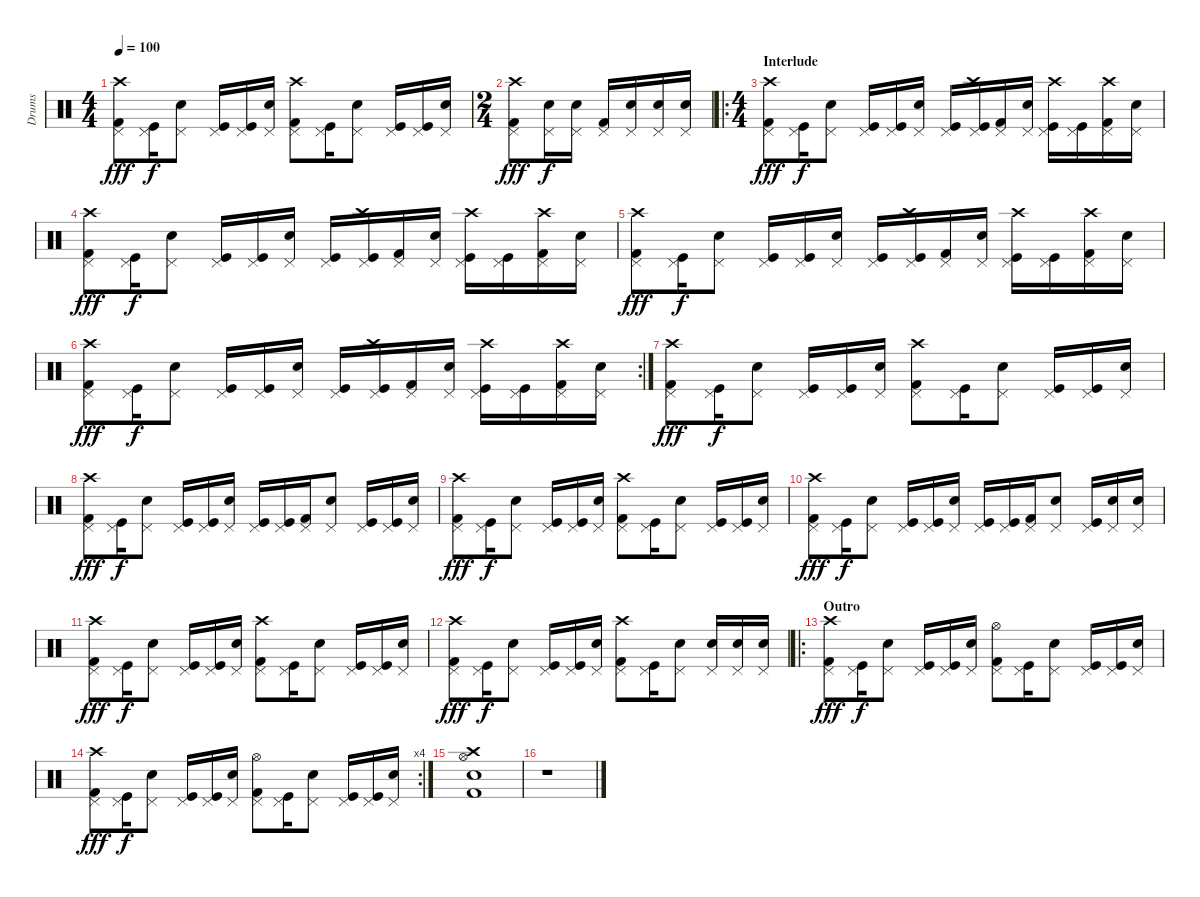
\track ("Drums" "Drums") {instrument percussion}
\staff {score}
\articulation defaults
\ts (4 4)
\tempo 100
\clef neutral
\ks c
("Kick (hit) 2" "Pedal Hi-Hat (hit)" "Crash high (hit)").8{dy fff} ("Kick (hit)" "Pedal Hi-Hat (hit)").16{dy f} ("Snare (hit) 2" "Pedal Hi-Hat (hit)").8 ("Kick (hit)" "Pedal Hi-Hat (hit)").16 ("Kick (hit)" "Pedal Hi-Hat (hit)").16 ("Snare (hit) 2" "Pedal Hi-Hat (hit)").16 ("Kick (hit) 2" "Pedal Hi-Hat (hit)" "Crash high (hit)").8 ("Kick (hit)" "Pedal Hi-Hat (hit)").16 ("Snare (hit) 2" "Pedal Hi-Hat (hit)").8 ("Kick (hit)" "Pedal Hi-Hat (hit)").16 ("Kick (hit)" "Pedal Hi-Hat (hit)").16 ("Snare (hit) 2" "Pedal Hi-Hat (hit)").16 |
\ts (2 4)
("Kick (hit) 2" "Pedal Hi-Hat (hit)" "Crash high (hit)").8{dy fff} ("Snare (hit) 2" "Pedal Hi-Hat (hit)").16{dy f} ("Snare (hit) 2" "Pedal Hi-Hat (hit)").16 ("Kick (hit) 2" "Pedal Hi-Hat (hit)").16 ("Snare (hit) 2" "Pedal Hi-Hat (hit)").16 ("Snare (hit) 2" "Pedal Hi-Hat (hit)").16 ("Snare (hit) 2" "Pedal Hi-Hat (hit)").16 |
\ro
\ts (4 4)
\section ("" "Interlude")
("Kick (hit) 2" "Pedal Hi-Hat (hit)" "Crash high (hit)").8{dy fff} ("Kick (hit)" "Pedal Hi-Hat (hit)").16{dy f} ("Snare (hit) 2" "Pedal Hi-Hat (hit)").8 ("Kick (hit)" "Pedal Hi-Hat (hit)").16 ("Kick (hit)" "Pedal Hi-Hat (hit)").16 ("Snare (hit) 2" "Pedal Hi-Hat (hit)").16 ("Kick (hit)" "Pedal Hi-Hat (hit)").16 ("Kick (hit)" "Pedal Hi-Hat (hit)" "Crash high (hit)").16 ("Kick (hit) 2" "Pedal Hi-Hat (hit)").16 ("Snare (hit) 2" "Pedal Hi-Hat (hit)").16 ("Kick (hit)" "Pedal Hi-Hat (hit)" "Crash high (hit)").16 ("Kick (hit)" "Pedal Hi-Hat (hit)").16 ("Kick (hit) 2" "Pedal Hi-Hat (hit)" "Crash high (hit)").16 ("Snare (hit) 2" "Pedal Hi-Hat (hit)").16 |
("Kick (hit) 2" "Pedal Hi-Hat (hit)" "Crash high (hit)").8{dy fff} ("Kick (hit)" "Pedal Hi-Hat (hit)").16{dy f} ("Snare (hit) 2" "Pedal Hi-Hat (hit)").8 ("Kick (hit)" "Pedal Hi-Hat (hit)").16 ("Kick (hit)" "Pedal Hi-Hat (hit)").16 ("Snare (hit) 2" "Pedal Hi-Hat (hit)").16 ("Kick (hit)" "Pedal Hi-Hat (hit)").16 ("Kick (hit)" "Pedal Hi-Hat (hit)" "Crash high (hit)").16 ("Kick (hit) 2" "Pedal Hi-Hat (hit)").16 ("Snare (hit) 2" "Pedal Hi-Hat (hit)").16 ("Kick (hit)" "Pedal Hi-Hat (hit)" "Crash high (hit)").16 ("Kick (hit)" "Pedal Hi-Hat (hit)").16 ("Kick (hit) 2" "Pedal Hi-Hat (hit)" "Crash high (hit)").16 ("Snare (hit) 2" "Pedal Hi-Hat (hit)").16 |
("Kick (hit) 2" "Pedal Hi-Hat (hit)" "Crash high (hit)").8{dy fff} ("Kick (hit)" "Pedal Hi-Hat (hit)").16{dy f} ("Snare (hit) 2" "Pedal Hi-Hat (hit)").8 ("Kick (hit)" "Pedal Hi-Hat (hit)").16 ("Kick (hit)" "Pedal Hi-Hat (hit)").16 ("Snare (hit) 2" "Pedal Hi-Hat (hit)").16 ("Kick (hit)" "Pedal Hi-Hat (hit)").16 ("Kick (hit)" "Pedal Hi-Hat (hit)" "Crash high (hit)").16 ("Kick (hit) 2" "Pedal Hi-Hat (hit)").16 ("Snare (hit) 2" "Pedal Hi-Hat (hit)").16 ("Kick (hit)" "Pedal Hi-Hat (hit)" "Crash high (hit)").16 ("Kick (hit)" "Pedal Hi-Hat (hit)").16 ("Kick (hit) 2" "Pedal Hi-Hat (hit)" "Crash high (hit)").16 ("Snare (hit) 2" "Pedal Hi-Hat (hit)").16 |
\rc 2
("Kick (hit) 2" "Pedal Hi-Hat (hit)" "Crash high (hit)").8{dy fff} ("Kick (hit)" "Pedal Hi-Hat (hit)").16{dy f} ("Snare (hit) 2" "Pedal Hi-Hat (hit)").8 ("Kick (hit)" "Pedal Hi-Hat (hit)").16 ("Kick (hit)" "Pedal Hi-Hat (hit)").16 ("Snare (hit) 2" "Pedal Hi-Hat (hit)").16 ("Kick (hit)" "Pedal Hi-Hat (hit)").16 ("Kick (hit)" "Pedal Hi-Hat (hit)" "Crash high (hit)").16 ("Kick (hit) 2" "Pedal Hi-Hat (hit)").16 ("Snare (hit) 2" "Pedal Hi-Hat (hit)").16 ("Kick (hit)" "Pedal Hi-Hat (hit)" "Crash high (hit)").16 ("Kick (hit)" "Pedal Hi-Hat (hit)").16 ("Kick (hit) 2" "Pedal Hi-Hat (hit)" "Crash high (hit)").16 ("Snare (hit) 2" "Pedal Hi-Hat (hit)").16 |
("Kick (hit) 2" "Pedal Hi-Hat (hit)" "Crash high (hit)").8{dy fff} ("Kick (hit)" "Pedal Hi-Hat (hit)").16{dy f} ("Snare (hit) 2" "Pedal Hi-Hat (hit)").8 ("Kick (hit)" "Pedal Hi-Hat (hit)").16 ("Kick (hit)" "Pedal Hi-Hat (hit)").16 ("Snare (hit) 2" "Pedal Hi-Hat (hit)").16 ("Kick (hit) 2" "Pedal Hi-Hat (hit)" "Crash high (hit)").8 ("Kick (hit)" "Pedal Hi-Hat (hit)").16 ("Snare (hit) 2" "Pedal Hi-Hat (hit)").8 ("Kick (hit)" "Pedal Hi-Hat (hit)").16 ("Kick (hit)" "Pedal Hi-Hat (hit)").16 ("Snare (hit) 2" "Pedal Hi-Hat (hit)").16 |
("Kick (hit) 2" "Pedal Hi-Hat (hit)" "Crash high (hit)").8{dy fff} ("Kick (hit)" "Pedal Hi-Hat (hit)").16{dy f} ("Snare (hit) 2" "Pedal Hi-Hat (hit)").8 ("Kick (hit)" "Pedal Hi-Hat (hit)").16 ("Kick (hit)" "Pedal Hi-Hat (hit)").16 ("Snare (hit) 2" "Pedal Hi-Hat (hit)").16 ("Kick (hit)" "Pedal Hi-Hat (hit)").16 ("Kick (hit)" "Pedal Hi-Hat (hit)").16 ("Kick (hit) 2" "Pedal Hi-Hat (hit)").16 ("Snare (hit) 2" "Pedal Hi-Hat (hit)").8 ("Kick (hit)" "Pedal Hi-Hat (hit)").16 ("Kick (hit)" "Pedal Hi-Hat (hit)").16 ("Snare (hit) 2" "Pedal Hi-Hat (hit)").16 |
("Kick (hit) 2" "Pedal Hi-Hat (hit)" "Crash high (hit)").8{dy fff} ("Kick (hit)" "Pedal Hi-Hat (hit)").16{dy f} ("Snare (hit) 2" "Pedal Hi-Hat (hit)").8 ("Kick (hit)" "Pedal Hi-Hat (hit)").16 ("Kick (hit)" "Pedal Hi-Hat (hit)").16 ("Snare (hit) 2" "Pedal Hi-Hat (hit)").16 ("Kick (hit) 2" "Pedal Hi-Hat (hit)" "Crash high (hit)").8 ("Kick (hit)" "Pedal Hi-Hat (hit)").16 ("Snare (hit) 2" "Pedal Hi-Hat (hit)").8 ("Kick (hit)" "Pedal Hi-Hat (hit)").16 ("Kick (hit)" "Pedal Hi-Hat (hit)").16 ("Snare (hit) 2" "Pedal Hi-Hat (hit)").16 |
("Kick (hit) 2" "Pedal Hi-Hat (hit)" "Crash high (hit)").8{dy fff} ("Kick (hit)" "Pedal Hi-Hat (hit)").16{dy f} ("Snare (hit) 2" "Pedal Hi-Hat (hit)").8 ("Kick (hit)" "Pedal Hi-Hat (hit)").16 ("Kick (hit)" "Pedal Hi-Hat (hit)").16 ("Snare (hit) 2" "Pedal Hi-Hat (hit)").16 ("Kick (hit)" "Pedal Hi-Hat (hit)").16 ("Kick (hit)" "Pedal Hi-Hat (hit)").16 ("Kick (hit) 2" "Pedal Hi-Hat (hit)").16 ("Snare (hit) 2" "Pedal Hi-Hat (hit)").8 ("Kick (hit)" "Pedal Hi-Hat (hit)").16 ("Snare (hit) 2" "Pedal Hi-Hat (hit)").16 ("Snare (hit) 2" "Pedal Hi-Hat (hit)").16 |
("Kick (hit) 2" "Pedal Hi-Hat (hit)" "Crash high (hit)").8{dy fff} ("Kick (hit)" "Pedal Hi-Hat (hit)").16{dy f} ("Snare (hit) 2" "Pedal Hi-Hat (hit)").8 ("Kick (hit)" "Pedal Hi-Hat (hit)").16 ("Kick (hit)" "Pedal Hi-Hat (hit)").16 ("Snare (hit) 2" "Pedal Hi-Hat (hit)").16 ("Kick (hit) 2" "Pedal Hi-Hat (hit)" "Crash high (hit)").8 ("Kick (hit)" "Pedal Hi-Hat (hit)").16 ("Snare (hit) 2" "Pedal Hi-Hat (hit)").8 ("Kick (hit)" "Pedal Hi-Hat (hit)").16 ("Kick (hit)" "Pedal Hi-Hat (hit)").16 ("Snare (hit) 2" "Pedal Hi-Hat (hit)").16 |
("Kick (hit) 2" "Pedal Hi-Hat (hit)" "Crash high (hit)").8{dy fff} ("Kick (hit)" "Pedal Hi-Hat (hit)").16{dy f} ("Snare (hit) 2" "Pedal Hi-Hat (hit)").8 ("Kick (hit)" "Pedal Hi-Hat (hit)").16 ("Kick (hit)" "Pedal Hi-Hat (hit)").16 ("Snare (hit) 2" "Pedal Hi-Hat (hit)").16 ("Kick (hit) 2" "Pedal Hi-Hat (hit)" "Crash high (hit)").8 ("Kick (hit)" "Pedal Hi-Hat (hit)").16 ("Snare (hit) 2" "Pedal Hi-Hat (hit)").8 ("Snare (hit) 2" "Pedal Hi-Hat (hit)").16 ("Snare (hit) 2" "Pedal Hi-Hat (hit)").16 ("Snare (hit) 2" "Pedal Hi-Hat (hit)").16 |
\ro
\section ("" "Outro")
("Kick (hit) 2" "Pedal Hi-Hat (hit)" "Crash high (hit)").8{dy fff} ("Kick (hit)" "Pedal Hi-Hat (hit)").16{dy f} ("Snare (hit) 2" "Pedal Hi-Hat (hit)").8 ("Kick (hit)" "Pedal Hi-Hat (hit)").16 ("Kick (hit)" "Pedal Hi-Hat (hit)").16 ("Snare (hit) 2" "Pedal Hi-Hat (hit)").16 ("Kick (hit) 2" "Pedal Hi-Hat (hit)" "Hi-Hat (open)").8 ("Kick (hit)" "Pedal Hi-Hat (hit)").16 ("Snare (hit) 2" "Pedal Hi-Hat (hit)").8 ("Kick (hit)" "Pedal Hi-Hat (hit)").16 ("Kick (hit)" "Pedal Hi-Hat (hit)").16 ("Snare (hit) 2" "Pedal Hi-Hat (hit)").16 |
\rc 4
("Kick (hit) 2" "Pedal Hi-Hat (hit)" "Crash high (hit)").8{dy fff} ("Kick (hit)" "Pedal Hi-Hat (hit)").16{dy f} ("Snare (hit) 2" "Pedal Hi-Hat (hit)").8 ("Kick (hit)" "Pedal Hi-Hat (hit)").16 ("Kick (hit)" "Pedal Hi-Hat (hit)").16 ("Snare (hit) 2" "Pedal Hi-Hat (hit)").16 ("Kick (hit) 2" "Pedal Hi-Hat (hit)" "Hi-Hat (open)").8 ("Kick (hit)" "Pedal Hi-Hat (hit)").16 ("Snare (hit) 2" "Pedal Hi-Hat (hit)").8 ("Kick (hit)" "Pedal Hi-Hat (hit)").16 ("Kick (hit)" "Pedal Hi-Hat (hit)").16 ("Snare (hit) 2" "Pedal Hi-Hat (hit)").16 |
("Snare (hit) 2" "Kick (hit) 2" "Hi-Hat (open)" "Crash high (hit)").1 |
r.1
